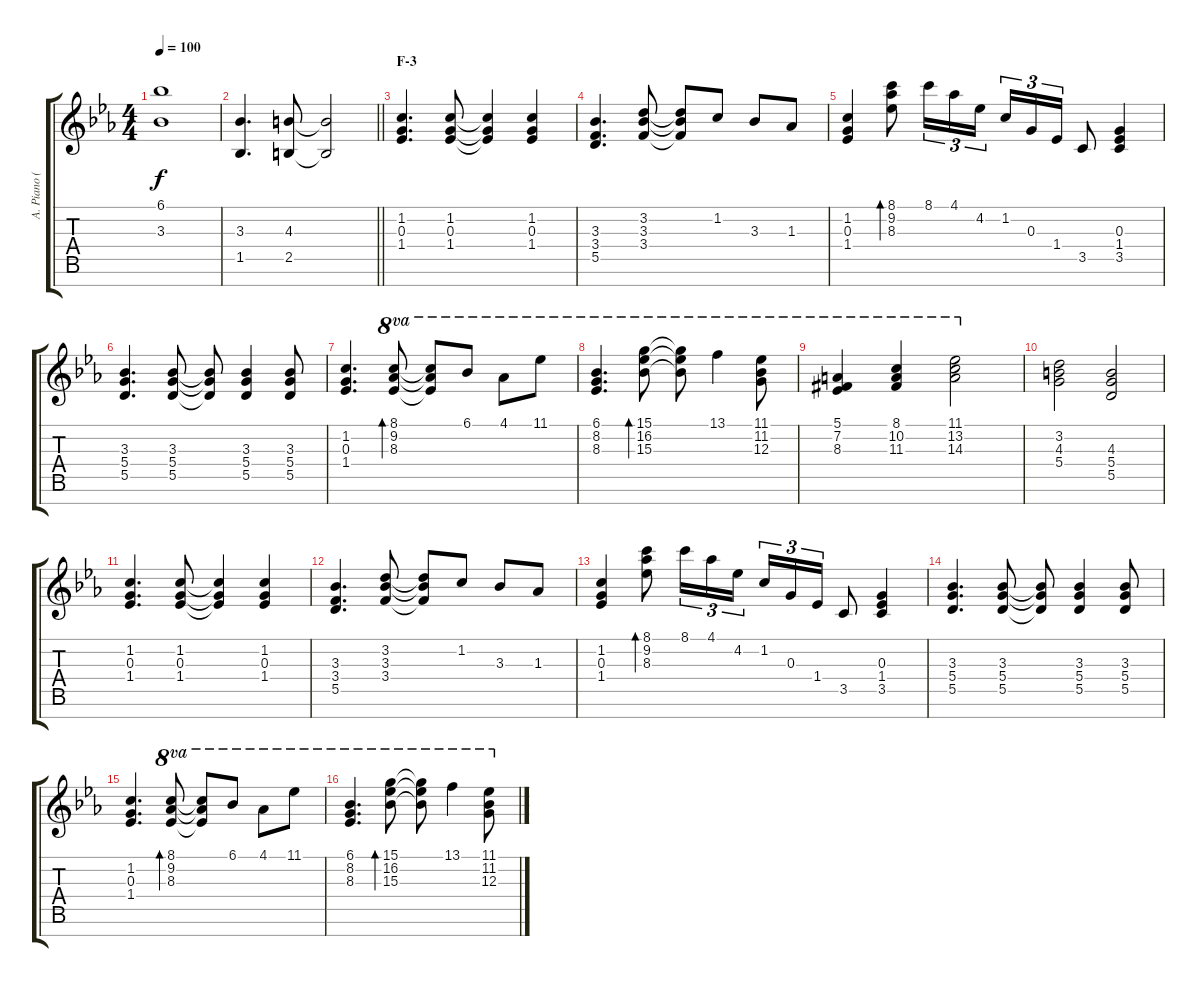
\track ("A. Piano (Right Hand)" "A. Piano (") {instrument acousticgrandpiano}
\staff {score tabs}
\tuning (E5 B4 G4 D4 A3 E3 B2) {hide}
\ts (4 4)
\tempo 100
\clef g2
\ks eb
(6.1 3.3).1{dy f} |
\barLineRight lightlight
(3.3 1.5).4{d} (4.3 2.5).8 (4.3{t} 2.5{t}).2 |
\section ("" "F-3")
(1.2 0.3 1.4).4{d} (1.2 0.3 1.4).8 (1.2{t} 0.3{t} 1.4{t}).4 (1.2 0.3 1.4).4 |
(3.3 3.4 5.5).4{d} (3.2 3.3 3.4).8 (3.2{t} 3.3{t} 3.4{t}).8 1.2.8 3.3.8 1.3.8 |
(1.2 0.3 1.4).4 (8.1 9.2 8.3).8{bd 120} 8.1.16{tu (3 2)} 4.1.16{tu (3 2)} 4.2.16{tu (3 2)} 1.2.16{tu (3 2)} 0.3.16{tu (3 2)} 1.4.16{tu (3 2)} 3.5.8 (0.3 1.4 3.5).4 |
(3.3 5.4 5.5).4{d} (3.3 5.4 5.5).8 (3.3{t} 5.4{t} 5.5{t}).8 (3.3 5.4 5.5).4 (3.3 5.4 5.5).8 |
(1.2 0.3 1.4).4{d} (8.1 9.2 8.3).8{bd 120 ot 8va} (8.1{t} 9.2{t} 8.3{t}).8{ot 8va} 6.1.8{ot 8va} 4.1.8{ot 8va} 11.1.8{ot 8va} |
(6.1 8.2 8.3).4{d ot 8va} (15.1 16.2 15.3).8{bd 120 ot 8va} (15.1{t} 16.2{t} 15.3{t}).8{ot 8va} 13.1.4{ot 8va} (11.1 11.2 12.3).8{ot 8va} |
(5.1 7.2{acc #} 8.3).4{ot 8va} (8.1 10.2 11.3{acc #}).4{ot 8va} (11.1 13.2 14.3).2{ot 8va} |
(3.2 4.3 5.4).2 (4.3 5.4 5.5).2 |
(1.2 0.3 1.4).4{d} (1.2 0.3 1.4).8 (1.2{t} 0.3{t} 1.4{t}).4 (1.2 0.3 1.4).4 |
(3.3 3.4 5.5).4{d} (3.2 3.3 3.4).8 (3.2{t} 3.3{t} 3.4{t}).8 1.2.8 3.3.8 1.3.8 |
(1.2 0.3 1.4).4 (8.1 9.2 8.3).8{bd 120} 8.1.16{tu (3 2)} 4.1.16{tu (3 2)} 4.2.16{tu (3 2)} 1.2.16{tu (3 2)} 0.3.16{tu (3 2)} 1.4.16{tu (3 2)} 3.5.8 (0.3 1.4 3.5).4 |
(3.3 5.4 5.5).4{d} (3.3 5.4 5.5).8 (3.3{t} 5.4{t} 5.5{t}).8 (3.3 5.4 5.5).4 (3.3 5.4 5.5).8 |
(1.2 0.3 1.4).4{d} (8.1 9.2 8.3).8{bd 120 ot 8va} (8.1{t} 9.2{t} 8.3{t}).8{ot 8va} 6.1.8{ot 8va} 4.1.8{ot 8va} 11.1.8{ot 8va} |
(6.1 8.2 8.3).4{d ot 8va} (15.1 16.2 15.3).8{bd 120 ot 8va} (15.1{t} 16.2{t} 15.3{t}).8{ot 8va} 13.1.4{ot 8va} (11.1 11.2 12.3).8{ot 8va}
